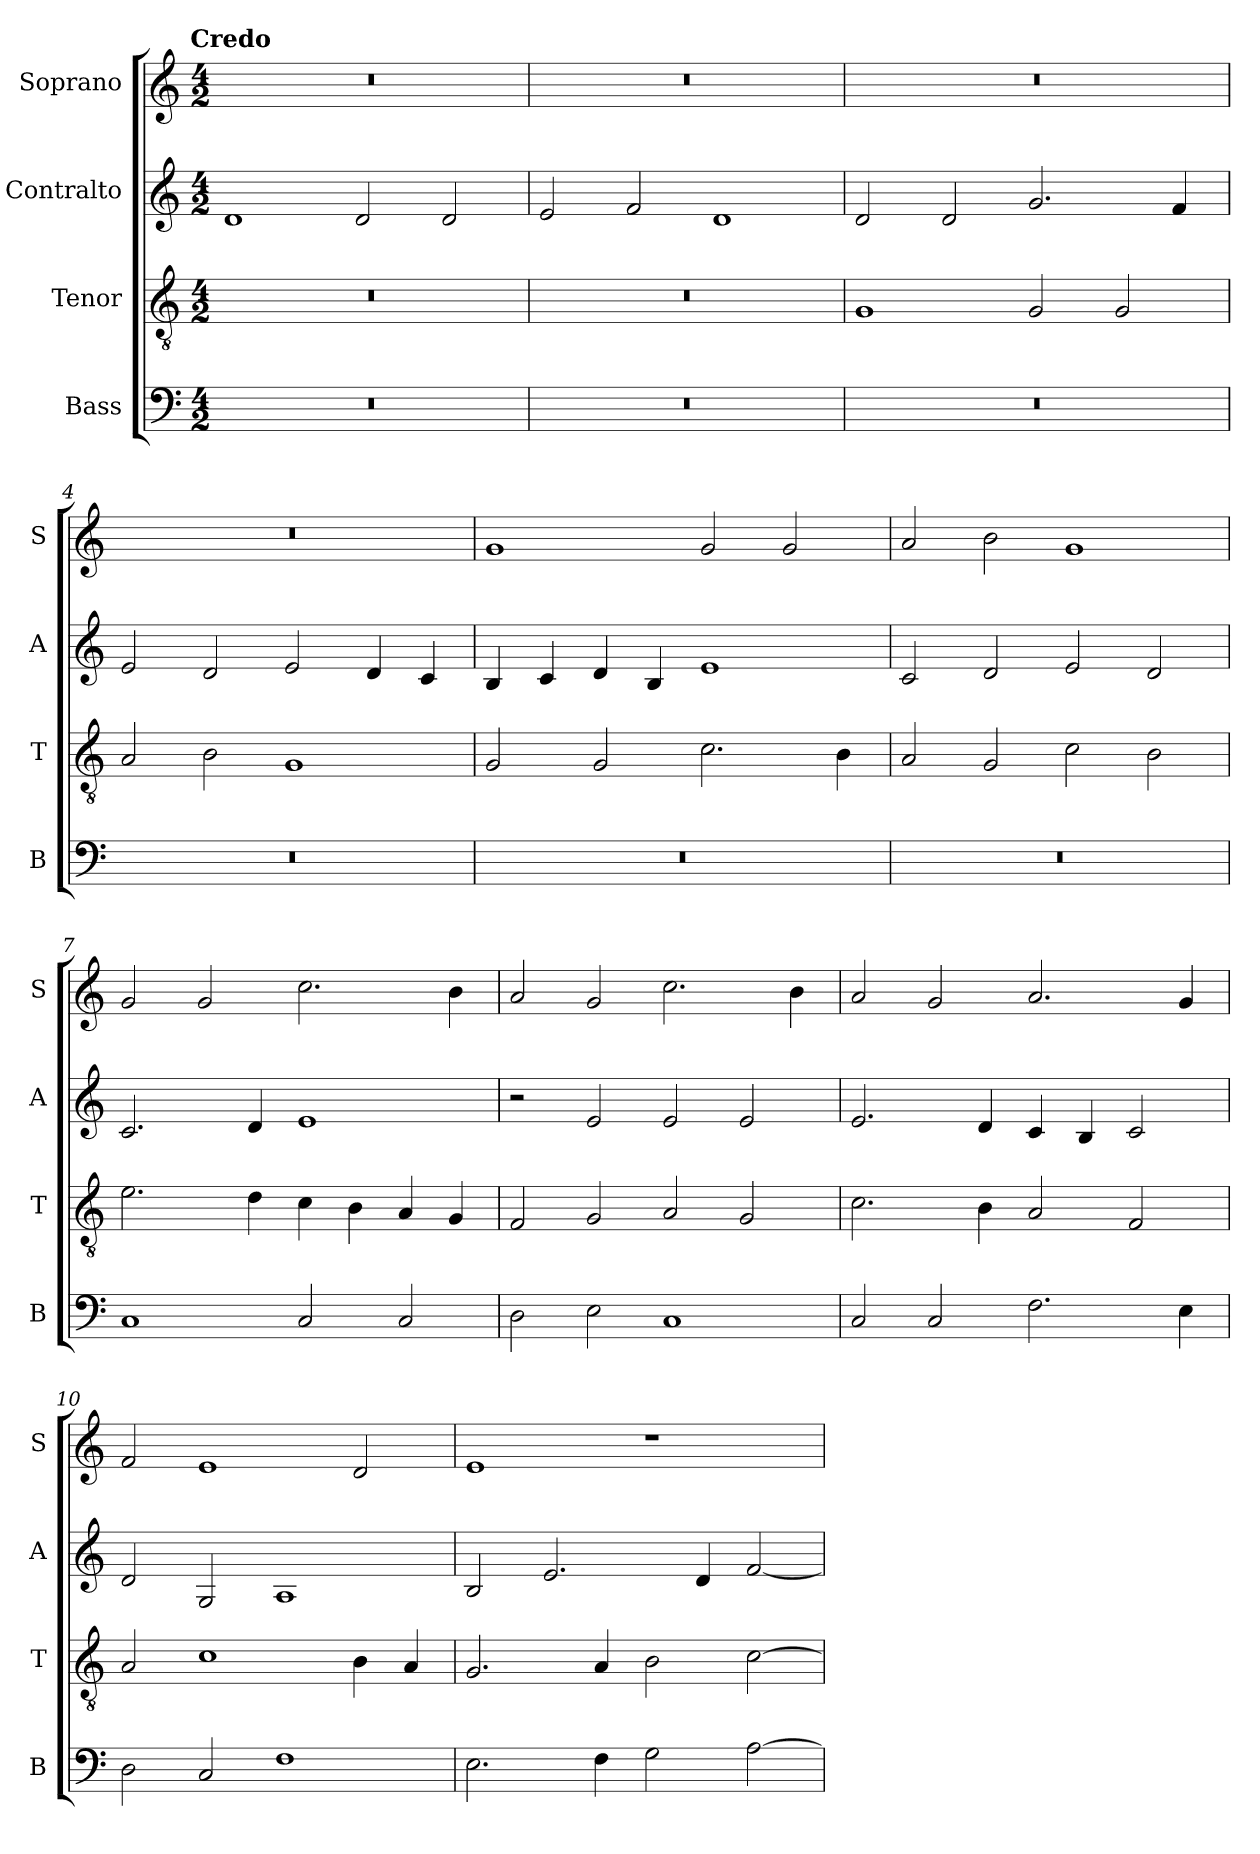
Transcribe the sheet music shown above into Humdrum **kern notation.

**kern	**kern	**kern	**kern
*part4	*part3	*part2	*part1
*staff4	*staff3	*staff2	*staff1
*I"Bass	*I"Tenor	*I"Contralto	*I"Soprano
*I'B	*I'T	*I'A	*I'S
*clefF4	*clefGv2	*clefG2	*clefG2
*k[]	*k[]	*k[]	*k[]
*C:ion	*C:ion	*C:ion	*C:ion
!!LO:TX:omd:t=Credo
*M4/2	*M4/2	*M4/2	*M4/2
=1	=1	=1	=1
0r	0r	1d	0r
.	.	2d	.
.	.	2d	.
=2	=2	=2	=2
0r	0r	2e	0r
.	.	2f	.
.	.	1d	.
=3	=3	=3	=3
0r	1G	2d	0r
.	.	2d	.
.	2G	2.g	.
.	2G	.	.
.	.	4f	.
=4	=4	=4	=4
0r	2A	2e	0r
.	2B	2d	.
.	1G	2e	.
.	.	4d	.
.	.	4c	.
=5	=5	=5	=5
0r	2G	4B	1g
.	.	4c	.
.	2G	4d	.
.	.	4B	.
.	2.c	1e	2g
.	.	.	2g
.	4B	.	.
=6	=6	=6	=6
0r	2A	2c	2a
.	2G	2d	2b
.	2c	2e	1g
.	2B	2d	.
=7	=7	=7	=7
1C	2.e	2.c	2g
.	.	.	2g
.	4d	4d	.
2C	4c	1e	2.cc
.	4B	.	.
2C	4A	.	.
.	4G	.	4b
=8	=8	=8	=8
2D	2F	2r	2a
2E	2G	2e	2g
1C	2A	2e	2.cc
.	2G	2e	.
.	.	.	4b
=9	=9	=9	=9
2C	2.c	2.e	2a
2C	.	.	2g
.	4B	4d	.
2.F	2A	4c	2.a
.	.	4B	.
.	2F	2c	.
4E	.	.	4g
=10	=10	=10	=10
2D	2A	2d	2f
2C	1c	2G	1e
1F	.	1A	.
.	4B	.	2d
.	4A	.	.
=11	=11	=11	=11
2.E	2.G	2B	1e
.	.	2.e	.
4F	4A	.	.
2G	2B	.	1r
.	.	4d	.
[2A	[2c	[2f	.
=	=	=	=
*-	*-	*-	*-
